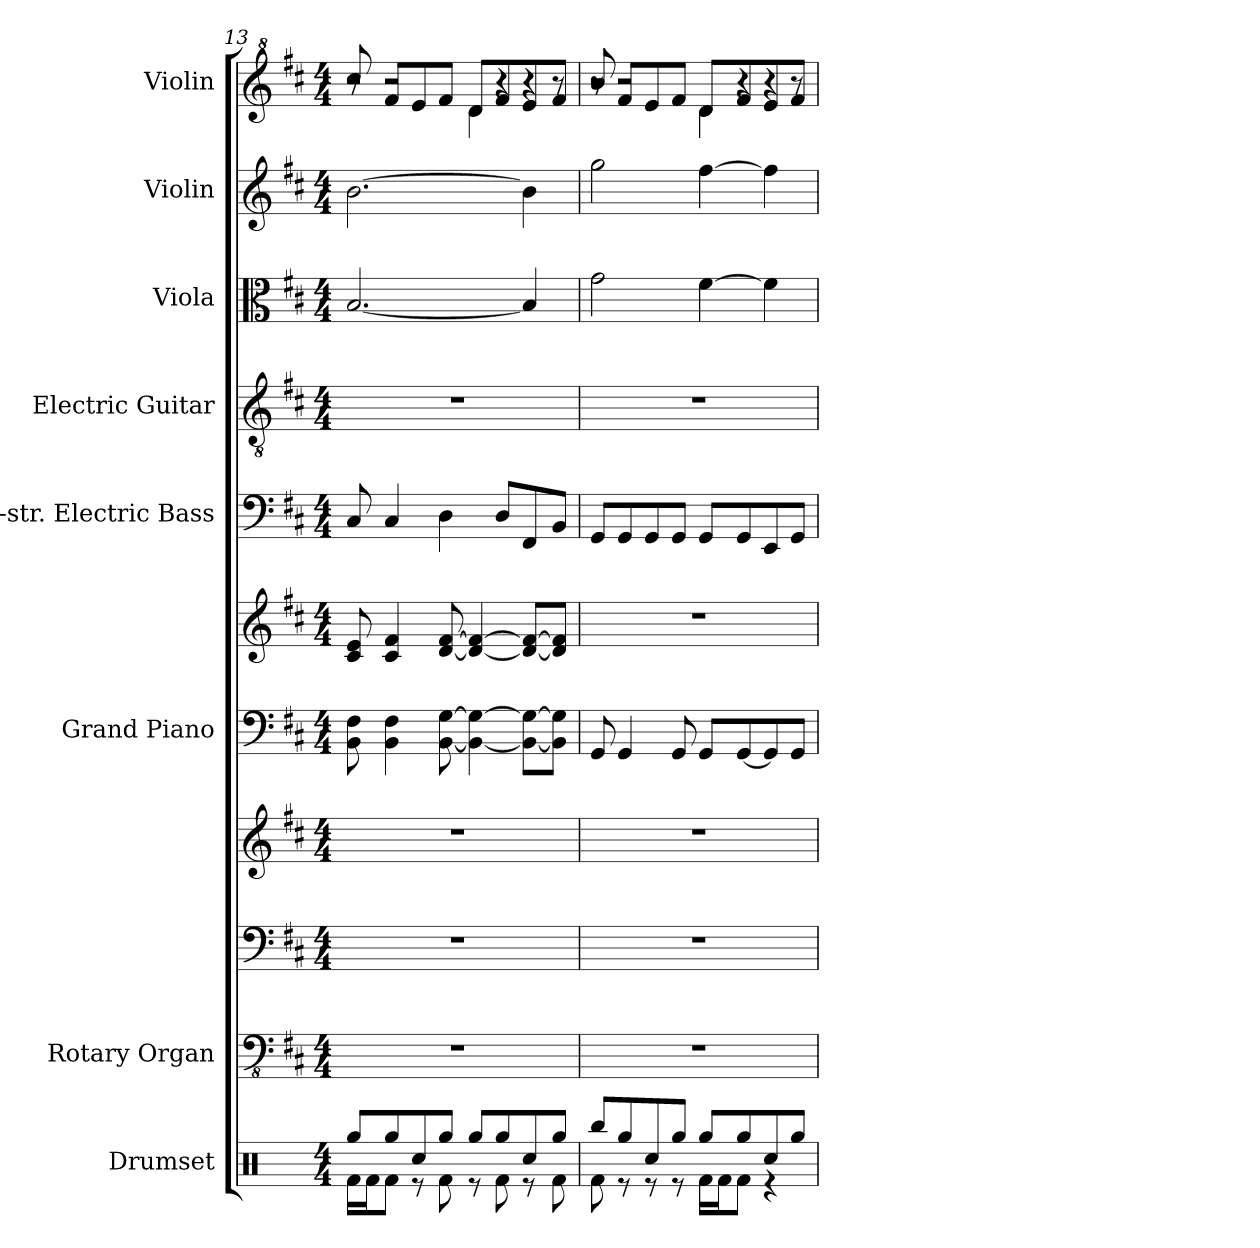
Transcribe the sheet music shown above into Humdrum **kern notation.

**kern	**kern	**kern	**kern	**kern	**kern	**kern	**kern	**kern	**kern	**kern
*part8	*part7	*part7	*part7	*part6	*part6	*part5	*part4	*part3	*part2	*part1
*staff11	*staff10	*staff9	*staff8	*staff7	*staff6	*staff5	*staff4	*staff3	*staff2	*staff1
*I"Drumset	*I"Rotary Organ	*	*	*I"Grand Piano	*	*I"5-str. Electric Bass	*I"Electric Guitar	*I"Viola	*I"Violin	*I"Violin
*I'Drs.	*I'Rot. Org.	*	*	*I'Pno.	*	*I'El. B.	*I'El. Guit.	*I'Vla.	*I'Vln.	*I'Vln.
*clefX	*clefFv4	*clefF4	*clefG2	*clefF4	*clefG2	*clefF4	*clefGv2	*clefC3	*clefG2	*clefG^2
*	*	*	*	*	*	*ITrd7c12	*	*	*	*
*k[]	*k[f#c#]	*k[f#c#]	*k[f#c#]	*k[f#c#]	*k[f#c#]	*k[f#c#]	*k[f#c#]	*k[f#c#]	*k[f#c#]	*k[f#c#]
*M4/4	*M4/4	*M4/4	*M4/4	*M4/4	*M4/4	*M4/4	*M4/4	*M4/4	*M4/4	*M4/4
=13	=13	=13	=13	=13	=13	=13	=13	=13	=13	=13
*^	*	*	*	*	*	*	*	*	*	*^
*	*	*	*	*	*	*	*	*	*	*	*	*^
8Rgg/L	16Rf\LL	1r	1r	1r	8BB\ 8F#\	8c#/ 8e/	8CC#/	1r	[2.B/	[2.b\	8ccc#/	2r	8r
.	16Rf\J	.	.	.	.	.	.	.	.	.	.	.	.
8Rgg/	8Rf\J	.	.	.	4BB\ 4F#\	4c#/ 4f#/	4CC#/	.	.	.	2r	.	8ff#/L
8Rcc/	8r	.	.	.	.	.	.	.	.	.	.	.	8ee/
8Rgg/J	8Rf\	.	.	.	[8BB\ [8G\	[8d/ [8f#/	4DD\	.	.	.	.	.	8ff#/J
8Rgg/L	8r	.	.	.	4BB\_ 4G\_	4d/_ 4f#/_	.	.	.	.	.	4dd\	8dd/L
8Rgg/	8Rf\	.	.	.	.	.	8DD/L	.	.	.	4r	.	8ff#/
8Rcc/	8r	.	.	.	8BB\_ 8G\_L	8d/_ 8f#/_L	8FFF#/	.	4B/]	4b\]	.	4r	8ee/
8Rgg/J	8Rf\	.	.	.	8BB\] 8G\]J	8d/] 8f#/]J	8BBB/J	.	.	.	8r	.	8ff#/J
!!LO:PB:g=z	!!	!!
=14	=14	=14	=14	=14	=14	=14	=14	=14	=14	=14	=14	=14	=14
8Rbb/L	8Rf\	1r	1r	1r	8GG/	1r	8GGG/L	1r	2g\	2gg\	8bb/	2r	8r
8Rgg/	8r	.	.	.	4GG/	.	8GGG/	.	.	.	2r	.	8ff#/L
8Rcc/	8r	.	.	.	.	.	8GGG/	.	.	.	.	.	8ee/
8Rgg/J	8r	.	.	.	8GG/	.	8GGG/J	.	.	.	.	.	8ff#/J
8Rgg/L	16Rf\LL	.	.	.	8GG/L	.	8GGG/L	.	[4f#\	[4ff#\	.	4dd\	8dd/L
.	16Rf\J	.	.	.	.	.	.	.	.	.	.	.	.
8Rgg/	8Rf\J	.	.	.	[8GG/	.	8GGG/	.	.	.	4r	.	8ff#/
8Rcc/	4r	.	.	.	8GG/]	.	8EEE/	.	4f#\]	4ff#\]	.	4r	8ee/
8Rgg/J	.	.	.	.	8GG/J	.	8GGG/J	.	.	.	8r	.	8ff#/J
*v	*v	*	*	*	*	*	*	*	*	*	*v	*v	*v
=	=	=	=	=	=	=	=	=	=	=
*-	*-	*-	*-	*-	*-	*-	*-	*-	*-	*-
